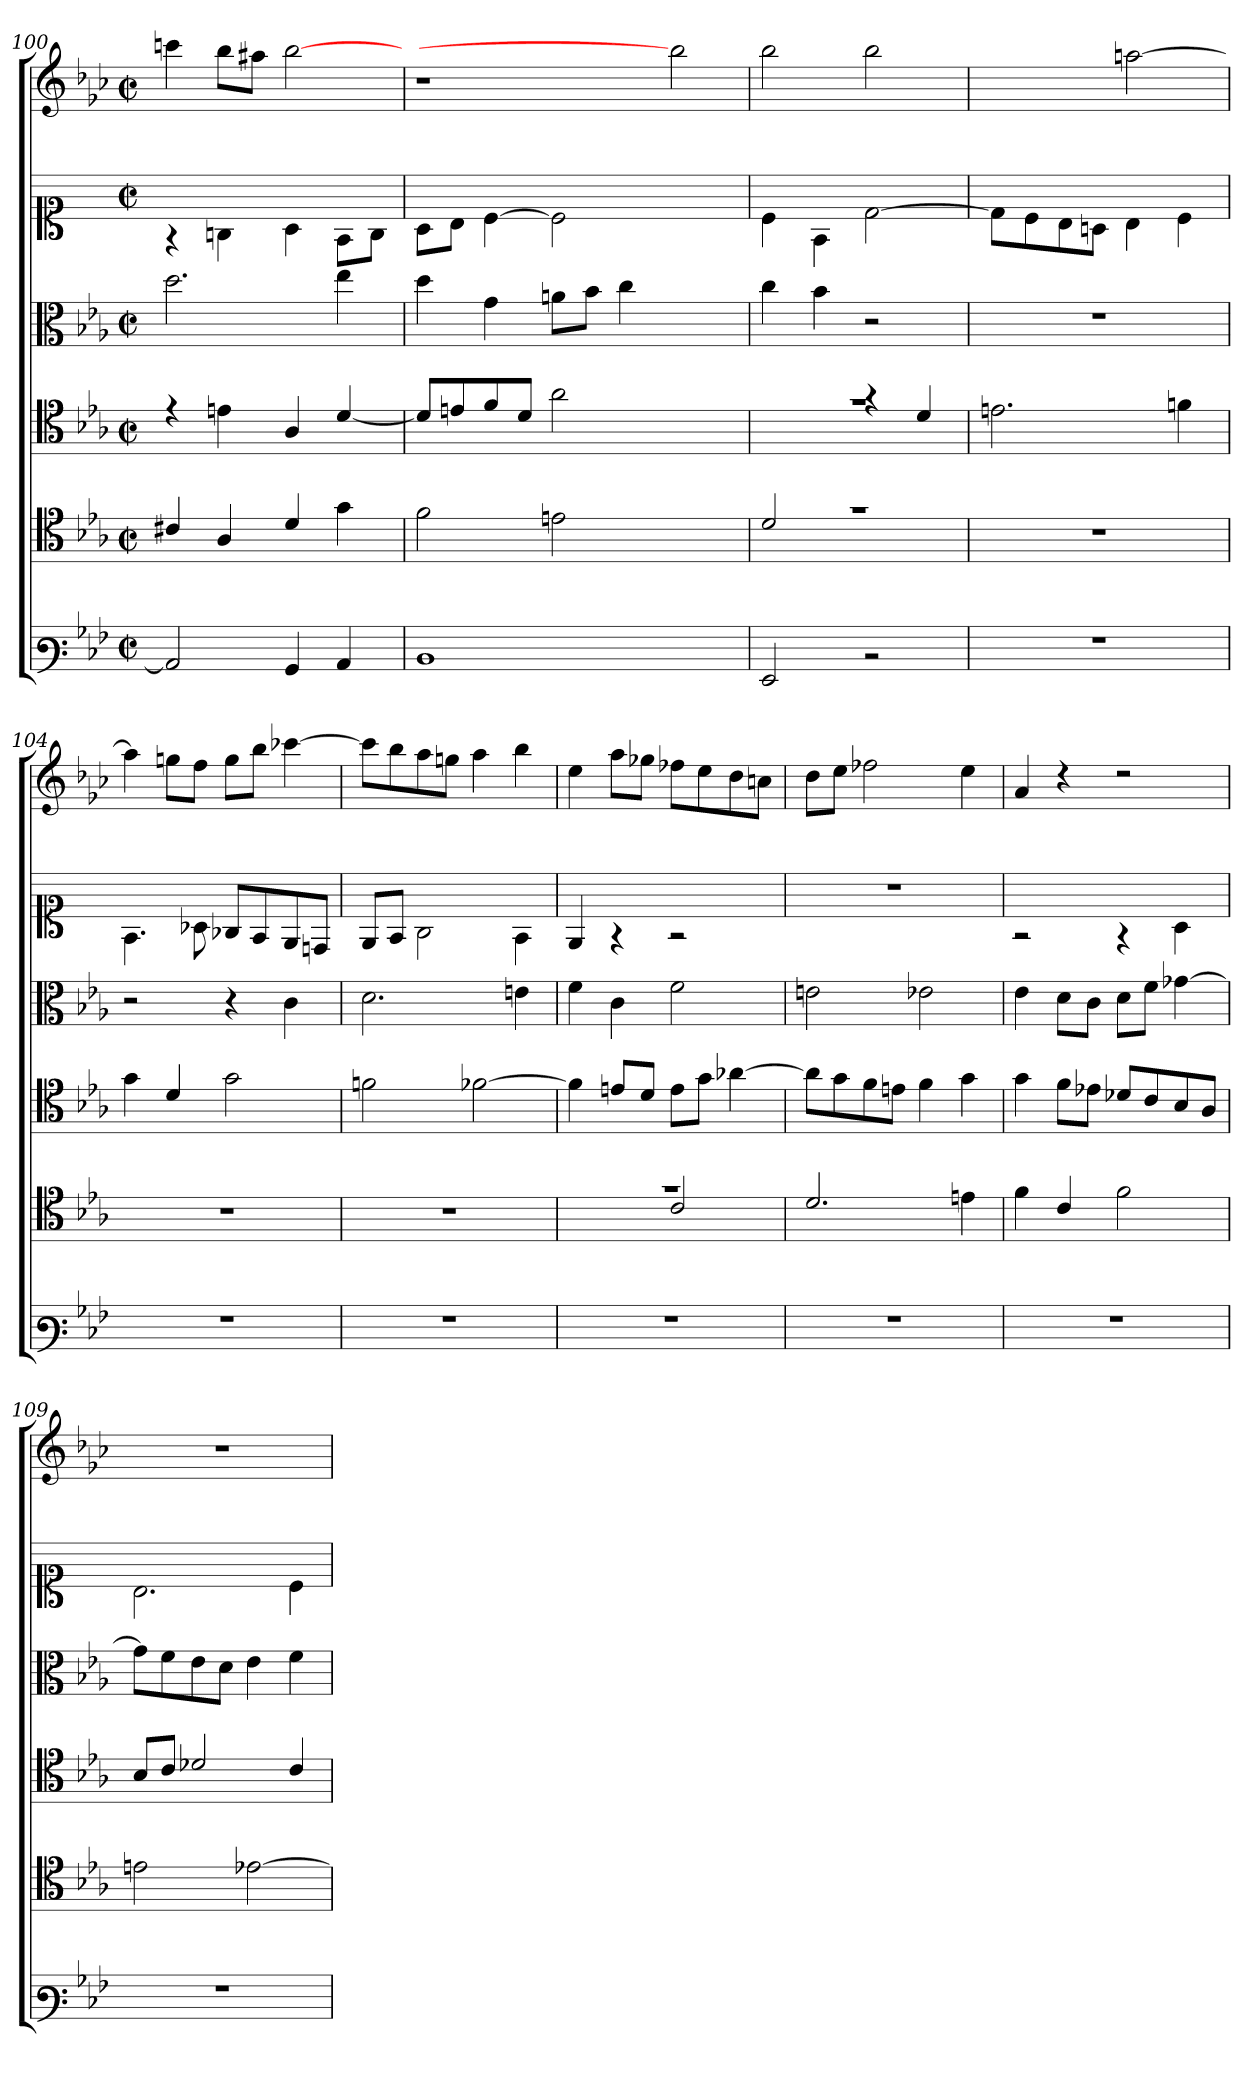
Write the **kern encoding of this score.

**kern	**kern	**kern	**kern	**kern	**kern
*part6	*part5	*part4	*part3	*part2	*part1
*staff6	*staff5	*staff4	*staff3	*staff2	*staff1
*clefF3	*clefC4	*clefC4	*clefC3	*clefC1	*clefG3
*k[b-e-a-]	*k[b-e-a-]	*k[b-e-a-]	*k[b-e-a-]	*	*k[b-e-a-]
*M2/2	*M2/2	*M2/2	*M2/2	*M2/2	*M2/2
*met(c|)	*met(c|)	*met(c|)	*met(c|)	*met(c|)	*met(c|)
=100	=100	=100	=100	=100	=100
2C/]	4c#X/	4re	2.dd\	4rF	4aan\
.	4A-/	4en\	.	4Gn\	8gg\L
.	.	.	.	.	8ff#X\J
4BB-/	4d/	4A-/	.	4A\	[2gg
4C/	4g\	[<4d/	4ee-\	8F\L	.
.	.	.	.	8G\J	.
=101	=101	=101	=101	=101	=101
1D	2f\	8d/L]	4dd\	8A\L	1r
.	.	8en/	.	8B\J	.
.	.	8f/	4g\	[>4c\	.
.	.	8d/J	.	.	.
.	2en\	2a-\	8an\L	2c\]	.
.	.	.	8b-\J	.	.
.	.	.	4cc\	.	.
2ryy	2ryy	2ryy	2ryy	2ryy	2gg]
!!LO:LB:g=z
=102	=102	=102	=102	=102	=102
*	*^	*^	*	*	*
2GG/	2d/	1rg	2ryy	1rg	4cc\	4c\	2gg\
.	.	.	.	.	4b-\	4F\	.
2rD	2ryy	.	4rf	.	2rd	[>2d\	2gg\
.	.	.	4d/	.	.	.	.
*	*v	*v	*	*	*	*	*
*	*	*v	*v	*	*	*
=103	=103	=103	=103	=103	=103
1r	1r	2.en\	1r	8d\L]	2ryy
.	.	.	.	8c\	.
.	.	.	.	8B\	.
.	.	.	.	8An\J	.
.	.	.	.	4B\	[>2ffn\
.	.	4fn\	.	4c\	.
=104	=104	=104	=104	=104	=104
1r	1r	4g\	2rd	4.F\	4ff\]
.	.	4d/	.	.	8een\L
.	.	.	.	8A-X\	8dd\J
.	.	2g\	4r	8G-X/L	8ee\L
.	.	.	.	8F/	8gg\J
.	.	.	4c\	8E/	[>4aa-X\
.	.	.	.	8Dn/J	.
=105	=105	=105	=105	=105	=105
1r	1r	2fn\	2.d\	8E/L	8aa-\L]
.	.	.	.	8F/J	8gg\
.	.	.	.	2G\	8ff\
.	.	.	.	.	8een\J
.	.	[>2f-X\	.	.	4ff\
.	.	.	4en\	4F\	4gg\
=106	=106	=106	=106	=106	=106
*	*^	*	*	*	*
1r	2ryy	1rg	4f-\]	4f\	4E/	4cc\
.	.	.	8en/L	4c\	4rF	8ff\L
.	.	.	8d/J	.	.	8ee-X\J
.	2c/	.	8e\L	2f\	2rF	8dd-X\L
.	.	.	8g\J	.	.	8cc\
.	.	.	[>4a-X\	.	.	8b-\
.	.	.	.	.	.	8an\J
*	*v	*v	*	*	*	*
=107	=107	=107	=107	=107	=107
1r	2.d/	8a-\L]	2en\	1r	8b-\L
.	.	8g\	.	.	8cc\J
.	.	8f\	.	.	2dd-X\
.	.	8en\J	.	.	.
.	.	4f\	2e-X\	.	.
.	4en\	4g\	.	.	4cc\
!!LO:LB:g=z
=108	=108	=108	=108	=108	=108
1r	4f\	4g\	4e-\	2rF	4f/
.	4c/	8f\L	8d\L	.	4rb
.	.	8e-X\J	8c\J	.	.
.	2f\	8d-X/L	8d\L	4rF	2rb
.	.	8c/	8f\J	.	.
.	.	8B-/	[>4g-X\	4A\	.
.	.	8A-/J	.	.	.
=109	=109	=109	=109	=109	=109
1r	2en\	8B-/L	8g-\L]	2.B\	1r
.	.	8c/J	8f\	.	.
.	.	2d-X/	8e-\	.	.
.	.	.	8d\J	.	.
.	[>2e-X\	.	4e-\	.	.
.	.	4c/	4f\	4c\	.
=	=	=	=	=	=
*-	*-	*-	*-	*-	*-
